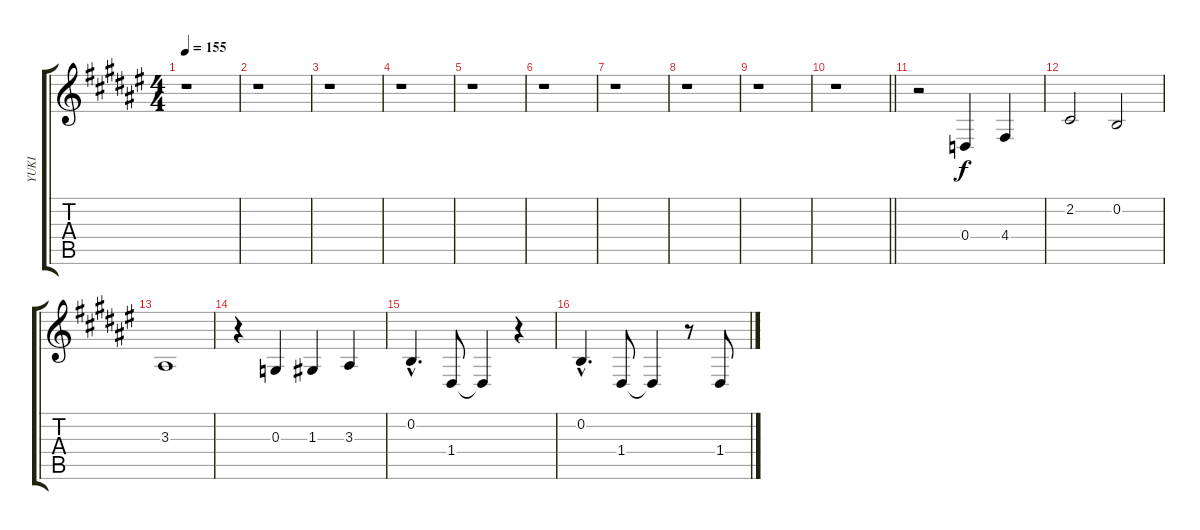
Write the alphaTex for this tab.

\track ("YUKI" "YUKI") {instrument sopranosax}
\staff {score tabs}
\tuning (E4 B3 G3 D3 A2 E2) {hide}
\ts (4 4)
\tempo 155
\clef g2
\ks f#
r.1{dy f} |
r.1 |
r.1 |
r.1 |
r.1 |
r.1 |
r.1 |
r.1 |
r.1 |
\barLineRight lightlight
r.1 |
r.2 0.4.4 4.4.4 |
2.2.2 0.2.2 |
3.3.1 |
r.4 0.3.4 1.3.4 3.3.4 |
0.2{hac}.4{d} 1.4.8 1.4{t}.4 r.4 |
0.2{hac}.4{d} 1.4.8 1.4{t}.4 r.8 1.4.8
